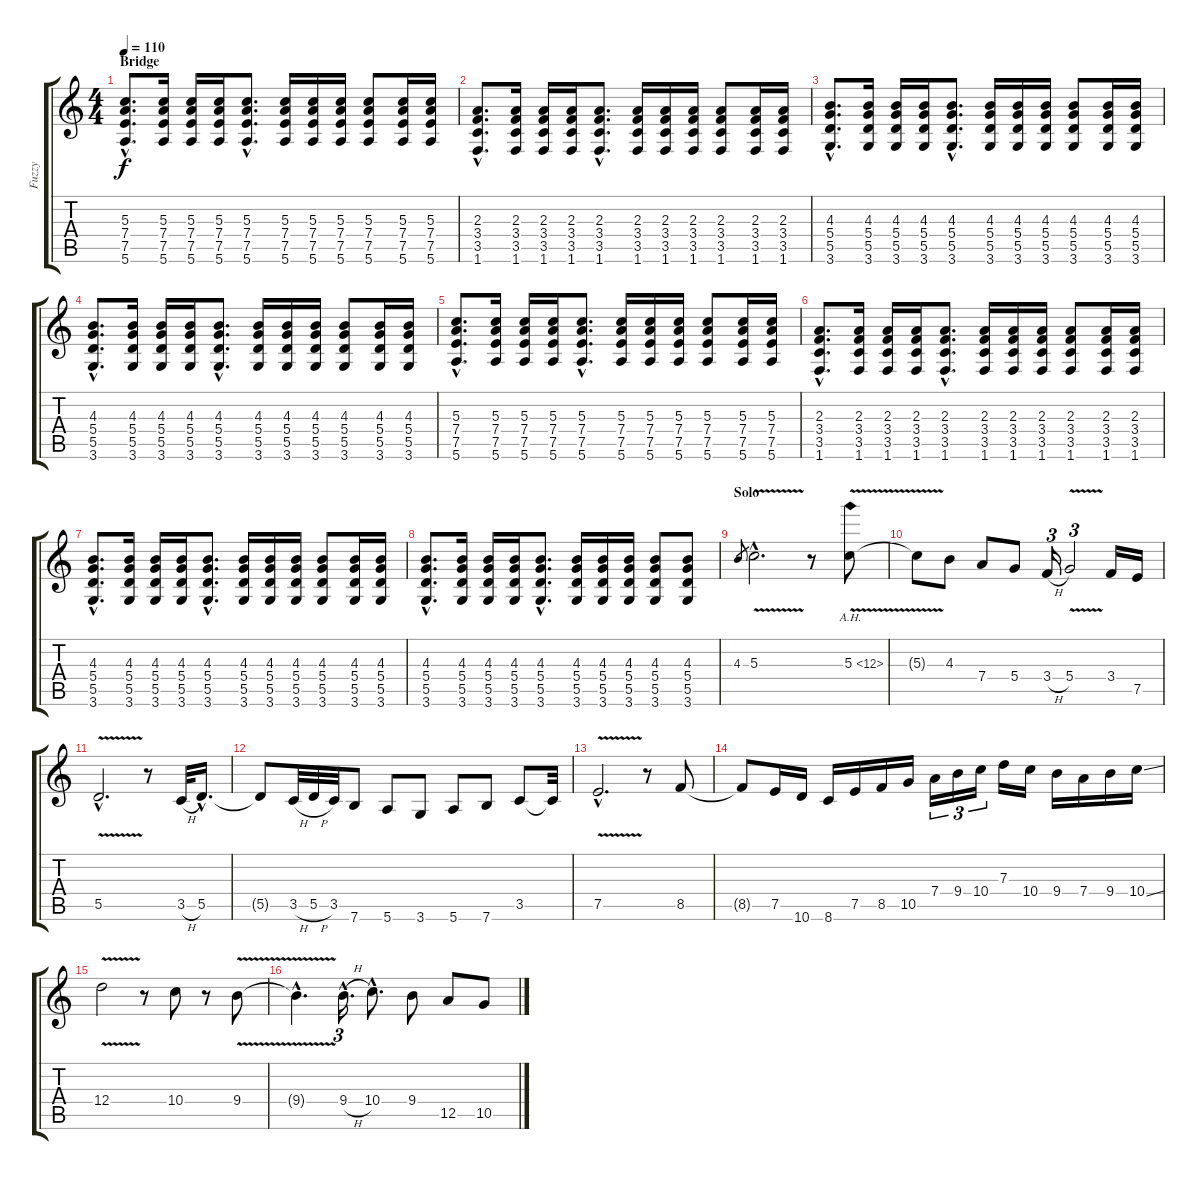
\track ("Fuzzy" "Fuzzy") {instrument distortionguitar}
\staff {score tabs}
\tuning (E4 B3 G3 D3 A2 E2) {hide}
\ts (4 4)
\section ("" "Bridge")
\tempo 110
\clef g2
\ks c
(5.3{hac} 7.4{hac} 7.5{hac} 5.6{hac}).8{d dy f volume 9 instrument acousticguitarnylon} (5.3 7.4 7.5 5.6).16 (5.3 7.4 7.5 5.6).16 (5.3 7.4 7.5 5.6).16 (5.3{hac} 7.4{hac} 7.5{hac} 5.6{hac}).8{d} (5.3 7.4 7.5 5.6).16 (5.3 7.4 7.5 5.6).16 (5.3 7.4 7.5 5.6).16 (5.3 7.4 7.5 5.6).8 (5.3 7.4 7.5 5.6).16 (5.3 7.4 7.5 5.6).16 |
(2.3{hac} 3.4{hac} 3.5{hac} 1.6{hac}).8{d} (2.3 3.4 3.5 1.6).16 (2.3 3.4 3.5 1.6).16 (2.3 3.4 3.5 1.6).16 (2.3{hac} 3.4{hac} 3.5{hac} 1.6{hac}).8{d} (2.3 3.4 3.5 1.6).16 (2.3 3.4 3.5 1.6).16 (2.3 3.4 3.5 1.6).16 (2.3 3.4 3.5 1.6).8 (2.3 3.4 3.5 1.6).16 (2.3 3.4 3.5 1.6).16 |
(4.3{hac} 5.4{hac} 5.5{hac} 3.6{hac}).8{d} (4.3 5.4 5.5 3.6).16 (4.3 5.4 5.5 3.6).16 (4.3 5.4 5.5 3.6).16 (4.3{hac} 5.4{hac} 5.5{hac} 3.6{hac}).8{d} (4.3 5.4 5.5 3.6).16 (4.3 5.4 5.5 3.6).16 (4.3 5.4 5.5 3.6).16 (4.3 5.4 5.5 3.6).8 (4.3 5.4 5.5 3.6).16 (4.3 5.4 5.5 3.6).16 |
(4.3{hac} 5.4{hac} 5.5{hac} 3.6{hac}).8{d} (4.3 5.4 5.5 3.6).16 (4.3 5.4 5.5 3.6).16 (4.3 5.4 5.5 3.6).16 (4.3{hac} 5.4{hac} 5.5{hac} 3.6{hac}).8{d} (4.3 5.4 5.5 3.6).16 (4.3 5.4 5.5 3.6).16 (4.3 5.4 5.5 3.6).16 (4.3 5.4 5.5 3.6).8 (4.3 5.4 5.5 3.6).16 (4.3 5.4 5.5 3.6).16 |
(5.3{hac} 7.4{hac} 7.5{hac} 5.6{hac}).8{d volume 9 instrument acousticguitarnylon} (5.3 7.4 7.5 5.6).16 (5.3 7.4 7.5 5.6).16 (5.3 7.4 7.5 5.6).16 (5.3{hac} 7.4{hac} 7.5{hac} 5.6{hac}).8{d} (5.3 7.4 7.5 5.6).16 (5.3 7.4 7.5 5.6).16 (5.3 7.4 7.5 5.6).16 (5.3 7.4 7.5 5.6).8 (5.3 7.4 7.5 5.6).16 (5.3 7.4 7.5 5.6).16 |
(2.3{hac} 3.4{hac} 3.5{hac} 1.6{hac}).8{d} (2.3 3.4 3.5 1.6).16 (2.3 3.4 3.5 1.6).16 (2.3 3.4 3.5 1.6).16 (2.3{hac} 3.4{hac} 3.5{hac} 1.6{hac}).8{d} (2.3 3.4 3.5 1.6).16 (2.3 3.4 3.5 1.6).16 (2.3 3.4 3.5 1.6).16 (2.3 3.4 3.5 1.6).8 (2.3 3.4 3.5 1.6).16 (2.3 3.4 3.5 1.6).16 |
(4.3{hac} 5.4{hac} 5.5{hac} 3.6{hac}).8{d} (4.3 5.4 5.5 3.6).16 (4.3 5.4 5.5 3.6).16 (4.3 5.4 5.5 3.6).16 (4.3{hac} 5.4{hac} 5.5{hac} 3.6{hac}).8{d} (4.3 5.4 5.5 3.6).16 (4.3 5.4 5.5 3.6).16 (4.3 5.4 5.5 3.6).16 (4.3 5.4 5.5 3.6).8 (4.3 5.4 5.5 3.6).16 (4.3 5.4 5.5 3.6).16 |
(4.3{hac} 5.4{hac} 5.5{hac} 3.6{hac}).8{d} (4.3 5.4 5.5 3.6).16 (4.3 5.4 5.5 3.6).16 (4.3 5.4 5.5 3.6).16 (4.3{hac} 5.4{hac} 5.5{hac} 3.6{hac}).8{d} (4.3 5.4 5.5 3.6).16 (4.3 5.4 5.5 3.6).16 (4.3 5.4 5.5 3.6).16 (4.3 5.4 5.5 3.6).8 (4.3 5.4 5.5 3.6).8 |
\section ("" "Solo")
4.3.8{gr} 5.3{v hac}.2{d volume 14 instrument distortionguitar} r.8 5.3{ah 7 v}.8 |
5.3{t}.8 4.3.8 7.4.8 5.4.8 3.4{h}.16{tu (3 2)} 5.4{v}.2{tu (3 2)} 3.4.16 7.5.16 |
5.5{v hac}.2{d} r.8 3.5{h}.32 5.5{hac}.16{d} |
5.5{t}.8 3.5{h}.32 5.5{h}.32 3.5.32 7.6.8 5.6.8 3.6.8 5.6.8 7.6.8 3.5.8 3.5{t}.32 |
7.5{v hac}.2{d} r.8 8.5.8 |
8.5{t}.8 7.5.16 10.6.16 8.6.16 7.5.16 8.5.16 10.5.16 7.4.16{tu (3 2)} 9.4.16{tu (3 2)} 10.4.16{tu (3 2)} 7.3.16 10.4.16 9.4.16 7.4.16 9.4.16 10.4{ss}.16 |
12.4{v}.2 r.8 10.4.8 r.8 9.4{v}.8 |
9.4{hac t}.4{d} 9.4{h hac}.16{d tu (3 2)} 10.4{hac}.8{d} 9.4.8 12.5.8 10.5.8
